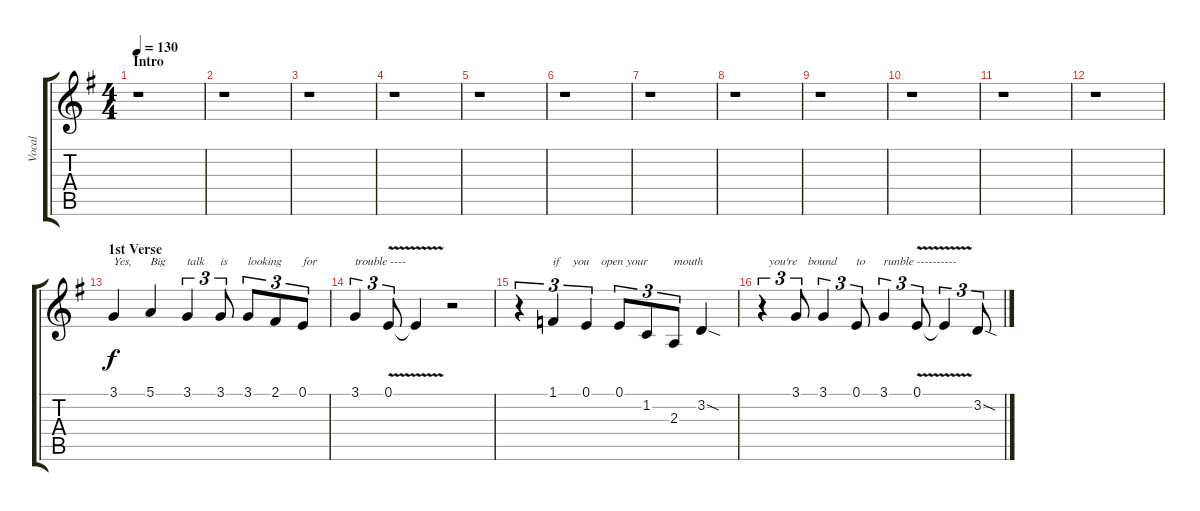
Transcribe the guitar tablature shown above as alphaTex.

\track ("Vocal" "Vocal") {instrument altosax}
\staff {score tabs}
\tuning (E4 B3 G3 D3 A2 E2) {hide}
\ts (4 4)
\section ("" "Intro")
\tempo 130
\clef g2
\ks g
r.1{dy f instrument altosax} |
r.1 |
r.1 |
r.1 |
r.1 |
r.1 |
r.1 |
r.1 |
r.1 |
r.1 |
r.1 |
r.1 |
\section ("" "1st Verse")
3.1.4{txt "Yes,"} 5.1.4{txt "Big"} 3.1.4{tu (3 2) txt "talk"} 3.1.8{tu (3 2) txt "is"} 3.1.8{tu (3 2) txt "looking"} 2.1.8{tu (3 2)} 0.1.8{tu (3 2) txt "for"} |
3.1.4{tu (3 2) txt "trouble ----"} 0.1{v}.8{tu (3 2)} 0.1{t}.4 r.2 |
r.4{tu (3 2)} 1.1.4{tu (3 2) txt "if    you"} 0.1.4{tu (3 2) txt "     open your"} 0.1.8{tu (3 2)} 1.2.8{tu (3 2)} 2.3.8{tu (3 2) txt "mouth"} 3.2{sod}.4 |
r.4{tu (3 2) txt "  you're"} 3.1.8{tu (3 2) txt "    bound"} 3.1.4{tu (3 2)} 0.1.8{tu (3 2) txt "to"} 3.1.4{tu (3 2) txt "runble ----------"} 0.1{v}.8{tu (3 2)} 0.1{t}.4{tu (3 2)} 3.2{sod}.8{tu (3 2)}
